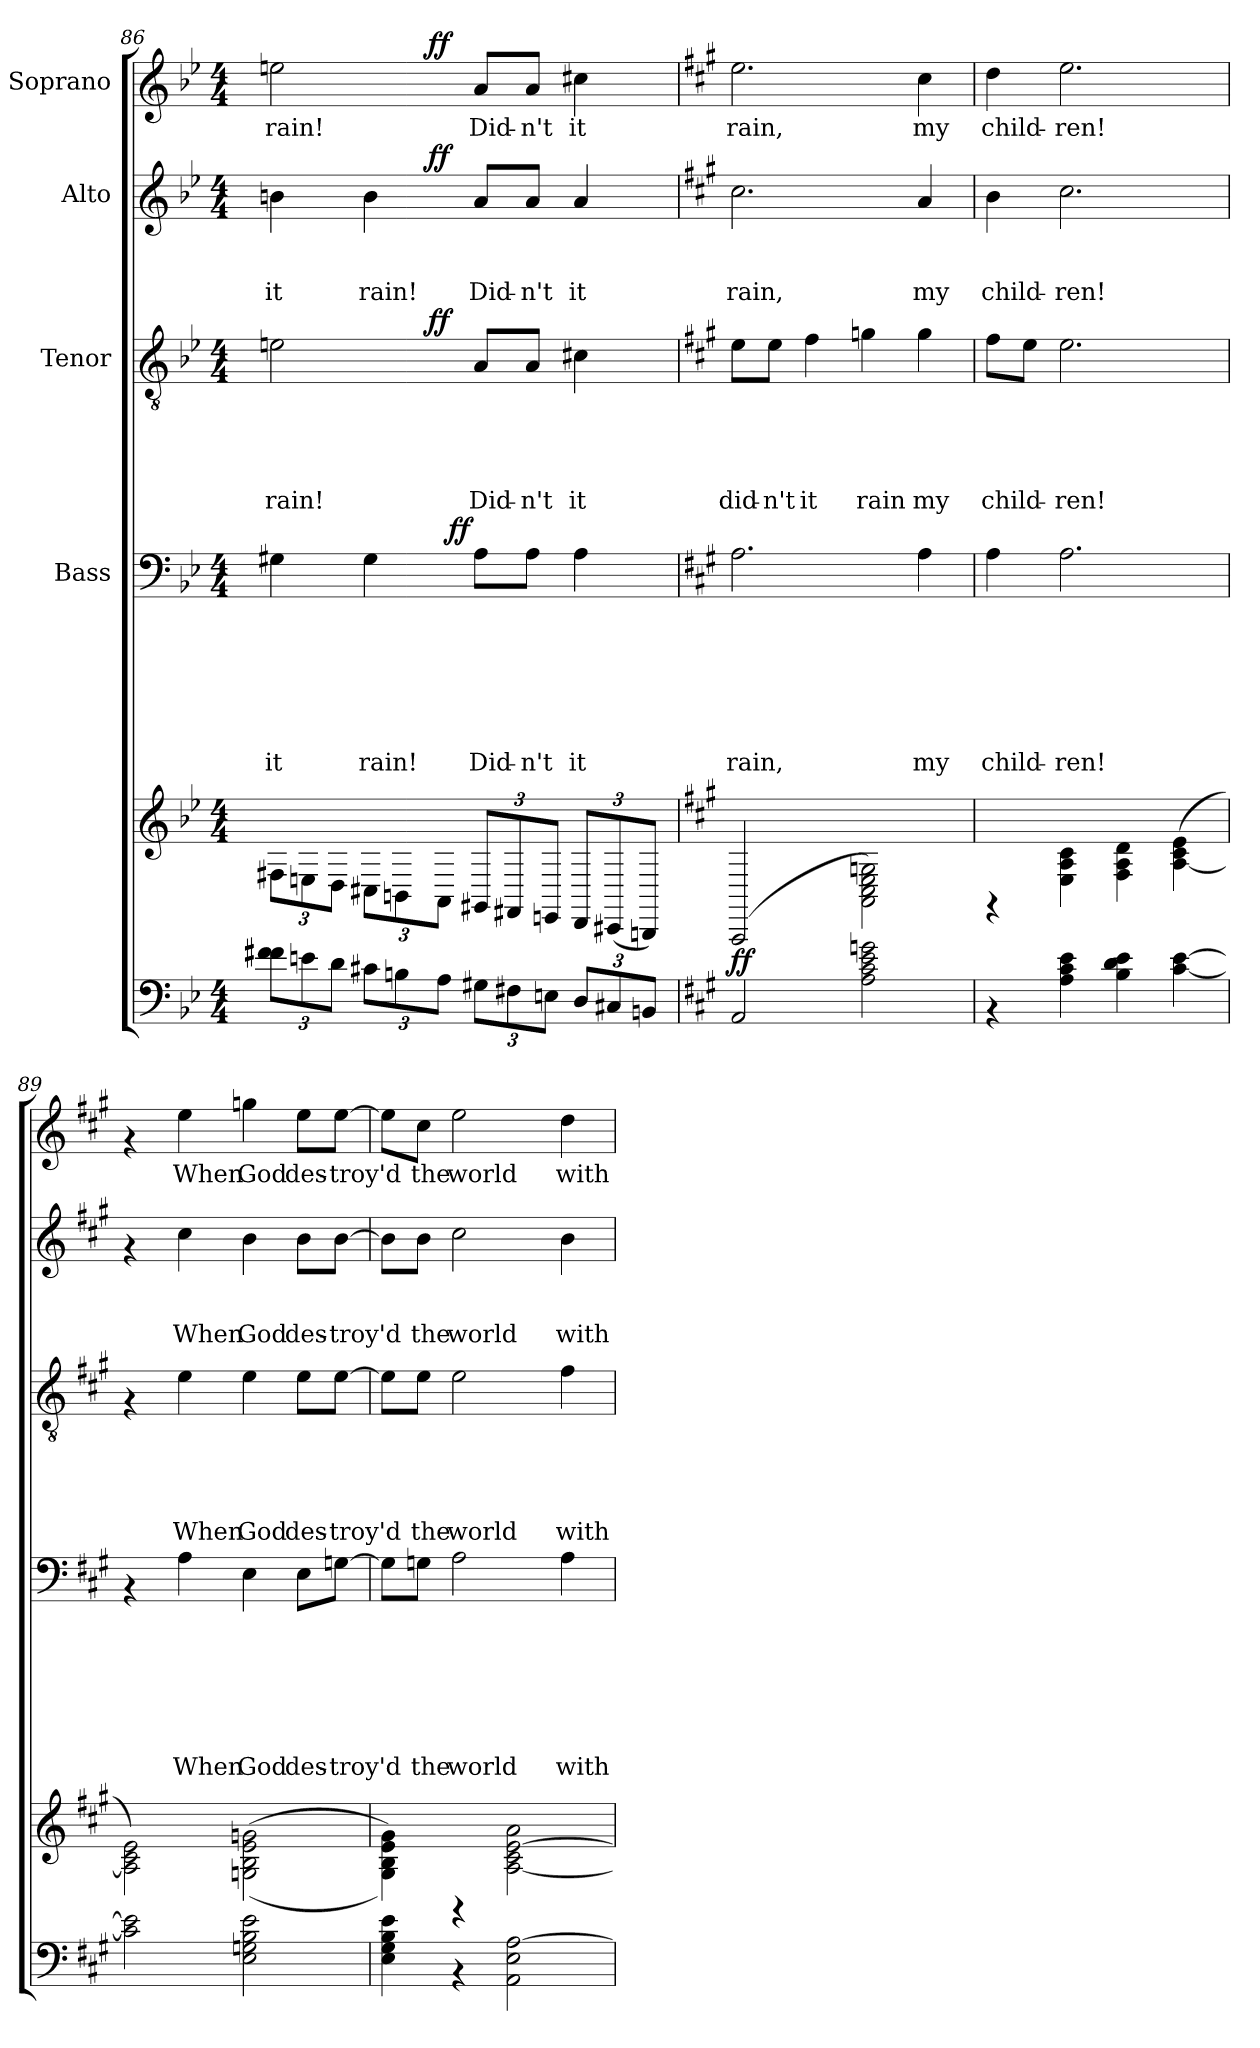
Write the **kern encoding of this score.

**kern	**kern	**dynam	**kern	**text	**text	**text	**text	**text	**text	**text	**dynam	**kern	**text	**text	**text	**text	**text	**dynam	**kern	**text	**text	**text	**dynam	**kern	**text	**dynam
*part5	*part5	*part5	*part4	*part4	*part4	*part4	*part4	*part4	*part4	*part4	*part4	*part3	*part3	*part3	*part3	*part3	*part3	*part3	*part2	*part2	*part2	*part2	*part2	*part1	*part1	*part1
*staff6	*staff5	*staff5/6	*staff4	*staff4	*staff4	*staff4	*staff4	*staff4	*staff4	*staff4	*staff4	*staff3	*staff3	*staff3	*staff3	*staff3	*staff3	*staff3	*staff2	*staff2	*staff2	*staff2	*staff2	*staff1	*staff1	*staff1
*	*	*	*I"Bass	*	*	*	*	*	*	*	*	*I"Tenor	*	*	*	*	*	*	*I"Alto	*	*	*	*	*I"Soprano	*	*
*clefF4	*clefG2	*	*clefF4	*	*	*	*	*	*	*	*	*clefGv2	*	*	*	*	*	*	*clefG2	*	*	*	*	*clefG2	*	*
*k[b-e-]	*k[b-e-]	*	*k[b-e-]	*	*	*	*	*	*	*	*	*k[b-e-]	*	*	*	*	*	*	*k[b-e-]	*	*	*	*	*k[b-e-]	*	*
*B-:	*B-:	*	*B-:	*	*	*	*	*	*	*	*	*B-:	*	*	*	*	*	*	*B-:	*	*	*	*	*B-:	*	*
*M4/4	*M4/4	*	*M4/4	*	*	*	*	*	*	*	*	*M4/4	*	*	*	*	*	*	*M4/4	*	*	*	*	*M4/4	*	*
*Xbrackettup	*Xbrackettup	*	*	*	*	*	*	*	*	*	*	*	*	*	*	*	*	*	*	*	*	*	*	*	*	*
=86	=86	=86	=86	=86	=86	=86	=86	=86	=86	=86	=86	=86	=86	=86	=86	=86	=86	=86	=86	=86	=86	=86	=86	=86	=86	=86
!	!	!	!	!	!	!	!	!	!	!LO:LY:b	!	!	!	!	!	!	!LO:LY:b	!	!	!	!	!LO:LY:b	!	!	!LO:LY:b	!
*	*	*	*^	*	*	*	*	*	*	*	*	*^	*	*	*	*	*	*	*^	*	*	*	*	*^	*	*
12f#X\ 12f#X\L	12F#X\L	.	4G#X\	4..ryy	.	.	.	.	.	.	it	.	2en\	4ryy	.	.	.	.	rain!	.	4bn\	4ryy	.	.	it	.	2een\	4ryy	rain!	.
12en\	12En\	.	.	.	.	.	.	.	.	.	.	.	.	.	.	.	.	.	.	.	.	.	.	.	.	.	.	.	.	.
12d\J	12D\J	.	.	.	.	.	.	.	.	.	.	.	.	.	.	.	.	.	.	.	.	.	.	.	.	.	.	.	.	.
!	!	!	!	!	!	!	!	!	!	!	!LO:LY:b	!	!	!	!	!	!	!	!	!	!	!	!	!	!LO:LY:b	!	!	!	!	!
12c#X\L	12C#X\L	.	4G#\	.	.	.	.	.	.	.	rain!	.	.	8ryy	.	.	.	.	.	.	4b\	8ryy	.	.	rain!	.	.	8ryy	.	.
12Bn\	12BBn\	.	.	.	.	.	.	.	.	.	.	.	.	.	.	.	.	.	.	.	.	.	.	.	.	.	.	.	.	.
.	.	.	.	.	.	.	.	.	.	.	.	.	.	32ryy	.	.	.	.	.	.	.	32ryy	.	.	.	.	.	32ryy	.	.
!	!	!	!	!	!	!	!	!	!	!	!	!	!	!	!	!	!	!	!	!LO:DY:a	!	!	!	!	!	!LO:DY:a	!	!	!	!LO:DY:a
.	.	.	.	.	.	.	.	.	.	.	.	.	.	2ryy	.	.	.	.	.	ff	.	2ryy	.	.	.	ff	.	2ryy	.	ff
12A\J	12AA\J	.	.	.	.	.	.	.	.	.	.	.	.	.	.	.	.	.	.	.	.	.	.	.	.	.	.	.	.	.
!	!	!	!	!	!	!	!	!	!	!	!	!LO:DY:a	!	!	!	!	!	!	!	!	!	!	!	!	!	!	!	!	!	!
.	.	.	.	2ryy	.	.	.	.	.	.	.	ff	.	.	.	.	.	.	.	.	.	.	.	.	.	.	.	.	.	.
!	!	!	!	!	!	!	!	!	!	!	!LO:LY:b	!	!	!	!	!	!	!	!LO:LY:b	!	!	!	!	!	!LO:LY:b	!	!	!	!LO:LY:b	!
12G#X\L	12GG#X/L	.	8A\L	.	.	.	.	.	.	.	Did-	.	8A/L	.	.	.	.	.	Did-	.	8a/L	.	.	.	Did-	.	8a/L	.	Did-	.
12F#X\	12FF#X/	.	.	.	.	.	.	.	.	.	.	.	.	.	.	.	.	.	.	.	.	.	.	.	.	.	.	.	.	.
!	!	!	!	!	!	!	!	!	!	!	!LO:LY:b	!	!	!	!	!	!	!	!LO:LY:b	!	!	!	!	!	!LO:LY:b	!	!	!	!LO:LY:b	!
.	.	.	8A\J	.	.	.	.	.	.	.	-n't	.	8A/J	.	.	.	.	.	-n't	.	8a/J	.	.	.	-n't	.	8a/J	.	-n't	.
12En\J	12EEn/J	.	.	.	.	.	.	.	.	.	.	.	.	.	.	.	.	.	.	.	.	.	.	.	.	.	.	.	.	.
!	!	!	!	!	!	!	!	!	!	!	!LO:LY:b	!	!	!	!	!	!	!	!LO:LY:b	!	!	!	!	!	!LO:LY:b	!	!	!	!LO:LY:b	!
12D/L	12DD/L	.	4A\	.	.	.	.	.	.	.	it	.	4c#X\	.	.	.	.	.	it	.	4a/	.	.	.	it	.	4cc#X\	.	it	.
12C#X/	(<12CC#X/	.	.	.	.	.	.	.	.	.	.	.	.	.	.	.	.	.	.	.	.	.	.	.	.	.	.	.	.	.
.	.	.	.	.	.	.	.	.	.	.	.	.	.	16.ryy	.	.	.	.	.	.	.	16.ryy	.	.	.	.	.	16.ryy	.	.
12BBn/J	12BBBn/J)	.	.	.	.	.	.	.	.	.	.	.	.	.	.	.	.	.	.	.	.	.	.	.	.	.	.	.	.	.
.	.	.	.	16ryy	.	.	.	.	.	.	.	.	.	.	.	.	.	.	.	.	.	.	.	.	.	.	.	.	.	.
*	*	*	*v	*v	*	*	*	*	*	*	*	*	*	*	*	*	*	*	*	*	*v	*v	*	*	*	*	*v	*v	*	*
*	*	*	*	*	*	*	*	*	*	*	*	*v	*v	*	*	*	*	*	*	*	*	*	*	*	*	*	*
!!LO:PB:g=z
=87	=87	=87	=87	=87	=87	=87	=87	=87	=87	=87	=87	=87	=87	=87	=87	=87	=87	=87	=87	=87	=87	=87	=87	=87	=87	=87
*k[f#c#g#]	*k[f#c#g#]	*	*k[f#c#g#]	*	*	*	*	*	*	*	*	*k[f#c#g#]	*	*	*	*	*	*	*k[f#c#g#]	*	*	*	*	*k[f#c#g#]	*	*
*A:	*A:	*	*A:	*	*	*	*	*	*	*	*	*A:	*	*	*	*	*	*	*A:	*	*	*	*	*A:	*	*
*	*	*	*^	*	*	*	*	*	*	*	*	*^	*	*	*	*	*	*	*^	*	*	*	*	*^	*	*
!	!	!LO:DY:b	!	!	!	!	!	!	!	!	!LO:LY:b	!	!	!	!	!	!	!	!LO:LY:b	!	!	!	!	!	!LO:LY:b	!	!	!	!LO:LY:b	!
*	*	*	*v	*v	*	*	*	*	*	*	*	*	*	*	*	*	*	*	*	*	*v	*v	*	*	*	*	*v	*v	*	*
*	*	*	*	*	*	*	*	*	*	*	*	*v	*v	*	*	*	*	*	*	*	*	*	*	*	*	*	*
2AA/	(>2AAA/	ff	2.A\	.	.	.	.	.	.	rain,	.	8e\L	.	.	.	.	did-	.	2.cc#\	.	.	rain,	.	2.ee\	rain,	.
!	!	!	!	!	!	!	!	!	!	!	!	!	!	!	!	!	!LO:LY:b	!	!	!	!	!	!	!	!	!
.	.	.	.	.	.	.	.	.	.	.	.	8e\J	.	.	.	.	-n't	.	.	.	.	.	.	.	.	.
!	!	!	!	!	!	!	!	!	!	!	!	!	!	!	!	!	!LO:LY:b	!	!	!	!	!	!	!	!	!
.	.	.	.	.	.	.	.	.	.	.	.	4f#\	.	.	.	.	it	.	.	.	.	.	.	.	.	.
!	!	!	!	!	!	!	!	!	!	!	!	!	!	!	!	!	!LO:LY:b	!	!	!	!	!	!	!	!	!
2A\ 2c#\ 2e\ 2gn\	2AA\ 2C#\ 2E\ 2Gn\)	.	.	.	.	.	.	.	.	.	.	4gn\	.	.	.	.	rain	.	.	.	.	.	.	.	.	.
!	!	!	!	!	!	!	!	!	!	!LO:LY:b	!	!	!	!	!	!	!LO:LY:b	!	!	!	!	!LO:LY:b	!	!	!LO:LY:b	!
.	.	.	4A\	.	.	.	.	.	.	my	.	4g\	.	.	.	.	my	.	4a/	.	.	my	.	4cc#\	my	.
=88	=88	=88	=88	=88	=88	=88	=88	=88	=88	=88	=88	=88	=88	=88	=88	=88	=88	=88	=88	=88	=88	=88	=88	=88	=88	=88
!	!	!	!	!	!	!	!	!	!	!LO:LY:b	!	!	!	!	!	!	!LO:LY:b	!	!	!	!	!LO:LY:b	!	!	!LO:LY:b	!
4rAA	4rFF	.	4A\	.	.	.	.	.	.	child-	.	8f#\L	.	.	.	.	child-	.	4b\	.	.	child-	.	4dd\	child-	.
.	.	.	.	.	.	.	.	.	.	.	.	8e\J	.	.	.	.	.	.	.	.	.	.	.	.	.	.
!	!	!	!	!	!	!	!	!	!	!LO:LY:b	!	!	!	!	!	!	!LO:LY:b	!	!	!	!	!LO:LY:b	!	!	!LO:LY:b	!
4A\ 4c#\ 4e\	4E\ 4A\ 4c#\	.	2.A\	.	.	.	.	.	.	-ren!	.	2.e\	.	.	.	.	-ren!	.	2.cc#\	.	.	-ren!	.	2.ee\	-ren!	.
4B\ 4d\ 4e\	4F#\ 4A\ 4d\	.	.	.	.	.	.	.	.	.	.	.	.	.	.	.	.	.	.	.	.	.	.	.	.	.
[>4c#\ [<4e\	([>4A\ 4c#\ 4e\	.	.	.	.	.	.	.	.	.	.	.	.	.	.	.	.	.	.	.	.	.	.	.	.	.
=89	=89	=89	=89	=89	=89	=89	=89	=89	=89	=89	=89	=89	=89	=89	=89	=89	=89	=89	=89	=89	=89	=89	=89	=89	=89	=89
2c#\] 2e\]	2A\] 2c#\ 2e\)	.	4rAA	.	.	.	.	.	.	.	.	4rF	.	.	.	.	.	.	4rf	.	.	.	.	4rf	.	.
!	!	!	!	!	!	!	!	!	!	!LO:LY:b	!	!	!	!	!	!	!LO:LY:b	!	!	!	!	!LO:LY:b	!	!	!LO:LY:b	!
.	.	.	4A\	.	.	.	.	.	.	When	.	4e\	.	.	.	.	When	.	4cc#\	.	.	When	.	4ee\	When	.
!	!	!	!	!	!	!	!	!	!	!LO:LY:b	!	!	!	!	!	!	!LO:LY:b	!	!	!	!	!LO:LY:b	!	!	!LO:LY:b	!
2E\ 2Gn\ 2B\ 2e\	((>2Gn\ 2B\ 2e\ 2gn\	.	4E\	.	.	.	.	.	.	God	.	4e\	.	.	.	.	God	.	4b\	.	.	God	.	4ggn\	God	.
!	!	!	!	!	!	!	!	!	!	!LO:LY:b	!	!	!	!	!	!	!LO:LY:b	!	!	!	!	!LO:LY:b	!	!	!LO:LY:b	!
.	.	.	8E\L	.	.	.	.	.	.	des-	.	8e\L	.	.	.	.	des-	.	8b\L	.	.	des-	.	8ee\L	des-	.
!	!	!	!	!	!	!	!	!	!	!LO:LY:b	!	!	!	!	!	!	!LO:LY:b	!	!	!	!	!LO:LY:b	!	!	!LO:LY:b	!
.	.	.	[>8Gn\J	.	.	.	.	.	.	-troy'd	.	[>8e\J	.	.	.	.	-troy'd	.	[>8b\J	.	.	-troy'd	.	[>8ee\J	-troy'd	.
=90	=90	=90	=90	=90	=90	=90	=90	=90	=90	=90	=90	=90	=90	=90	=90	=90	=90	=90	=90	=90	=90	=90	=90	=90	=90	=90
4E\ 4G#\ 4B\ 4e\	4G#\ 4B\ 4e\ 4g#\))	.	8G\L]	.	.	.	.	.	.	.	.	8e\L]	.	.	.	.	.	.	8b\L]	.	.	.	.	8ee\L]	.	.
!	!	!	!	!	!	!	!	!	!	!LO:LY:b	!	!	!	!	!	!	!LO:LY:b	!	!	!	!	!LO:LY:b	!	!	!LO:LY:b	!
.	.	.	8Gn\J	.	.	.	.	.	.	the	.	8e\J	.	.	.	.	the	.	8b\J	.	.	the	.	8cc#\J	the	.
!	!	!	!	!	!	!	!	!	!	!LO:LY:b	!	!	!	!	!	!	!LO:LY:b	!	!	!	!	!LO:LY:b	!	!	!LO:LY:b	!
4rAA	4rFF	.	2A\	.	.	.	.	.	.	world	.	2e\	.	.	.	.	world	.	2cc#\	.	.	world	.	2ee\	world	.
2AA\ 2E\ [<2A\	[<2A\ 2c#\ [<2e\ 2a\	.	.	.	.	.	.	.	.	.	.	.	.	.	.	.	.	.	.	.	.	.	.	.	.	.
!	!	!	!	!	!	!	!	!	!	!LO:LY:b	!	!	!	!	!	!	!LO:LY:b	!	!	!	!	!LO:LY:b	!	!	!LO:LY:b	!
.	.	.	4A\	.	.	.	.	.	.	with	.	4f#\	.	.	.	.	with	.	4b\	.	.	with	.	4dd\	with	.
=	=	=	=	=	=	=	=	=	=	=	=	=	=	=	=	=	=	=	=	=	=	=	=	=	=	=
*-	*-	*-	*-	*-	*-	*-	*-	*-	*-	*-	*-	*-	*-	*-	*-	*-	*-	*-	*-	*-	*-	*-	*-	*-	*-	*-
